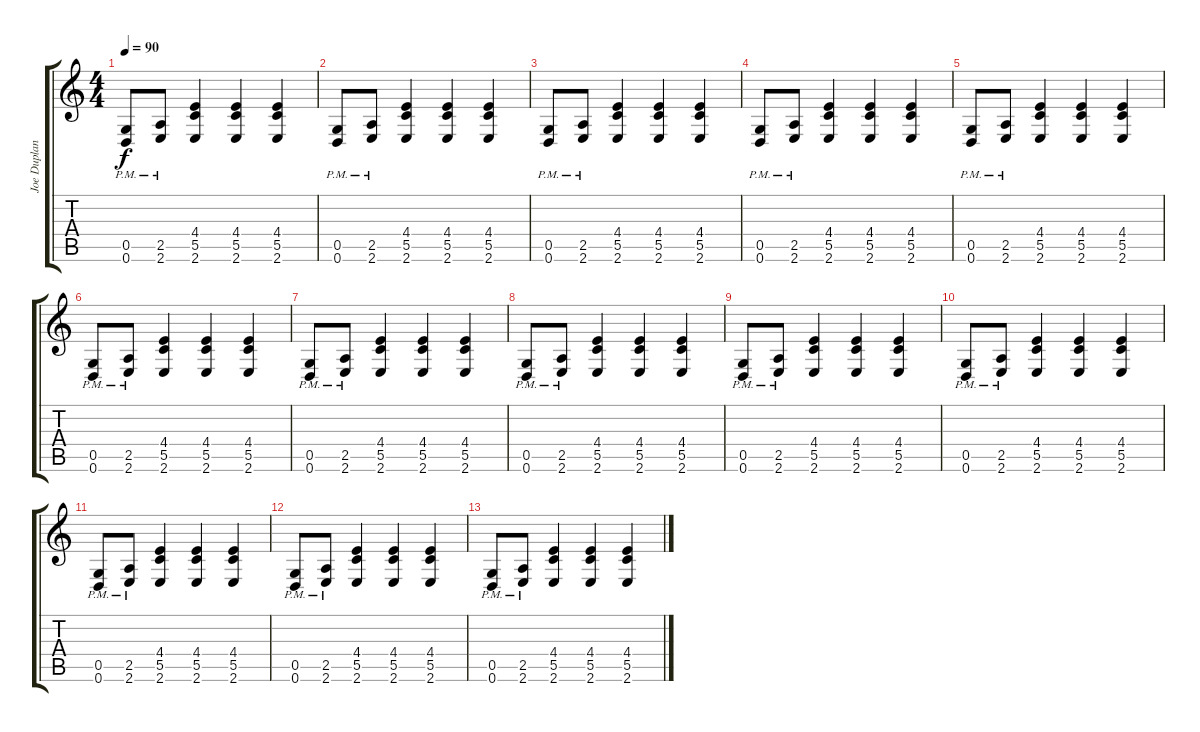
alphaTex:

\track ("Joe Duplantier" "Joe Duplan") {instrument distortionguitar}
\staff {score tabs}
\tuning (D4 A3 F3 C3 G2 D2) {hide}
\ts (4 4)
\tempo 90
\clef g2
\ks c
(0.5{pm} 0.6{pm}).8{dy f} (2.5{pm} 2.6{pm}).8 (4.4 5.5 2.6).4 (4.4 5.5 2.6).4 (4.4 5.5 2.6).4 |
(0.5{pm} 0.6{pm}).8 (2.5{pm} 2.6{pm}).8 (4.4 5.5 2.6).4 (4.4 5.5 2.6).4 (4.4 5.5 2.6).4 |
(0.5{pm} 0.6{pm}).8 (2.5{pm} 2.6{pm}).8 (4.4 5.5 2.6).4 (4.4 5.5 2.6).4 (4.4 5.5 2.6).4 |
(0.5{pm} 0.6{pm}).8 (2.5{pm} 2.6{pm}).8 (4.4 5.5 2.6).4 (4.4 5.5 2.6).4 (4.4 5.5 2.6).4 |
(0.5{pm} 0.6{pm}).8 (2.5{pm} 2.6{pm}).8 (4.4 5.5 2.6).4 (4.4 5.5 2.6).4 (4.4 5.5 2.6).4 |
(0.5{pm} 0.6{pm}).8 (2.5{pm} 2.6{pm}).8 (4.4 5.5 2.6).4 (4.4 5.5 2.6).4 (4.4 5.5 2.6).4 |
(0.5{pm} 0.6{pm}).8 (2.5{pm} 2.6{pm}).8 (4.4 5.5 2.6).4 (4.4 5.5 2.6).4 (4.4 5.5 2.6).4 |
(0.5{pm} 0.6{pm}).8 (2.5{pm} 2.6{pm}).8 (4.4 5.5 2.6).4 (4.4 5.5 2.6).4 (4.4 5.5 2.6).4 |
(0.5{pm} 0.6{pm}).8 (2.5{pm} 2.6{pm}).8 (4.4 5.5 2.6).4 (4.4 5.5 2.6).4 (4.4 5.5 2.6).4 |
(0.5{pm} 0.6{pm}).8 (2.5{pm} 2.6{pm}).8 (4.4 5.5 2.6).4 (4.4 5.5 2.6).4 (4.4 5.5 2.6).4 |
(0.5{pm} 0.6{pm}).8 (2.5{pm} 2.6{pm}).8 (4.4 5.5 2.6).4 (4.4 5.5 2.6).4 (4.4 5.5 2.6).4 |
(0.5{pm} 0.6{pm}).8 (2.5{pm} 2.6{pm}).8 (4.4 5.5 2.6).4 (4.4 5.5 2.6).4 (4.4 5.5 2.6).4 |
(0.5{pm} 0.6{pm}).8 (2.5{pm} 2.6{pm}).8 (4.4 5.5 2.6).4 (4.4 5.5 2.6).4 (4.4 5.5 2.6).4
